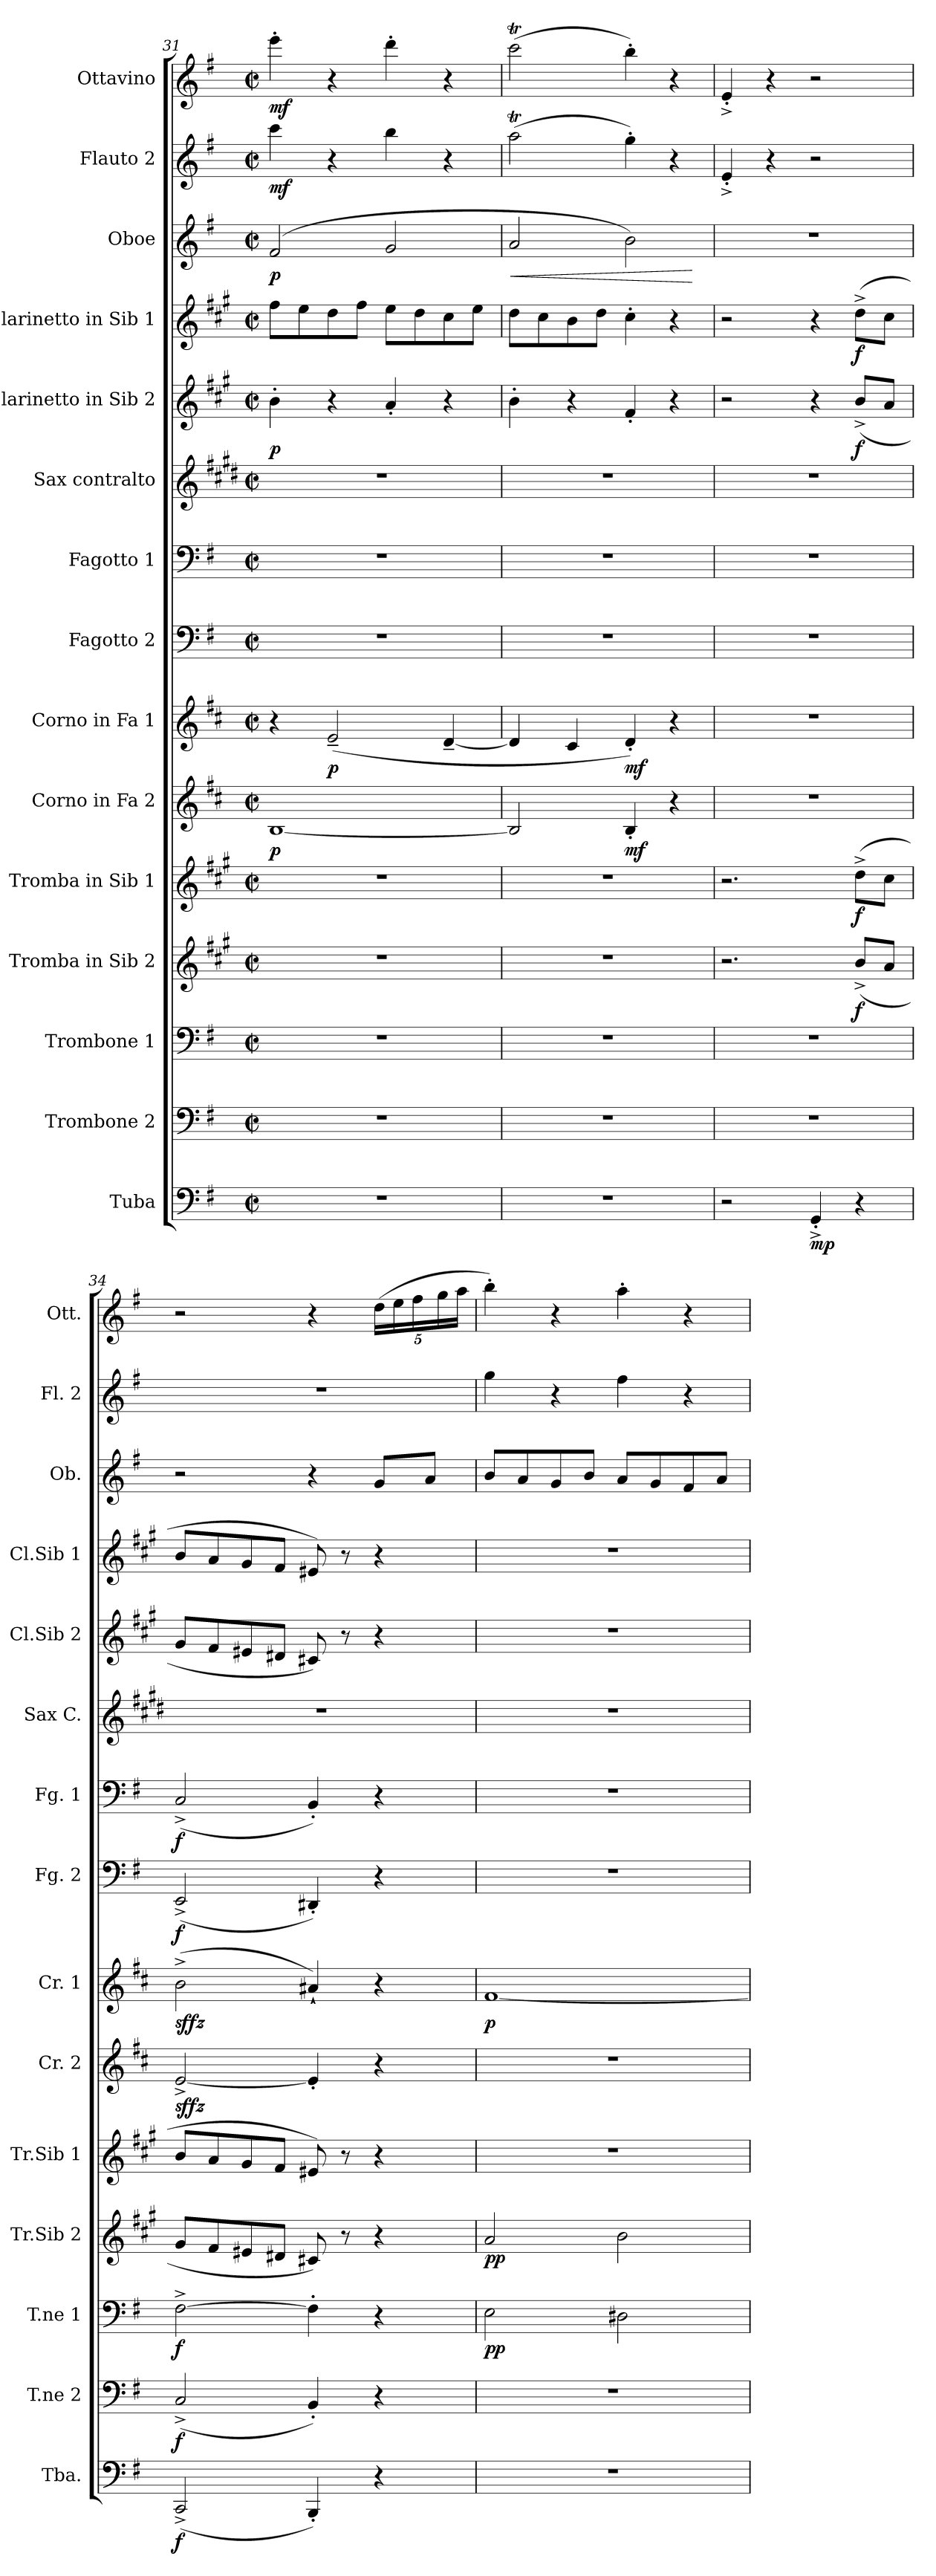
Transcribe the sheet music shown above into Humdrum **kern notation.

**kern	**dynam	**kern	**dynam	**kern	**dynam	**kern	**dynam	**kern	**dynam	**kern	**dynam	**kern	**dynam	**kern	**dynam	**kern	**dynam	**kern	**kern	**dynam	**kern	**dynam	**kern	**dynam	**kern	**dynam	**kern	**dynam
*part15	*part15	*part14	*part14	*part13	*part13	*part12	*part12	*part11	*part11	*part10	*part10	*part9	*part9	*part8	*part8	*part7	*part7	*part6	*part5	*part5	*part4	*part4	*part3	*part3	*part2	*part2	*part1	*part1
*staff15	*staff15	*staff14	*staff14	*staff13	*staff13	*staff12	*staff12	*staff11	*staff11	*staff10	*staff10	*staff9	*staff9	*staff8	*staff8	*staff7	*staff7	*staff6	*staff5	*staff5	*staff4	*staff4	*staff3	*staff3	*staff2	*staff2	*staff1	*staff1
*I"Tuba	*	*I"Trombone 2	*	*I"Trombone 1	*	*I"Tromba in Sib 2	*	*I"Tromba in Sib 1	*	*I"Corno in Fa 2	*	*I"Corno in Fa 1	*	*I"Fagotto 2	*	*I"Fagotto 1	*	*I"Sax contralto	*I"Clarinetto in Sib 2	*	*I"Clarinetto in Sib 1	*	*I"Oboe	*	*I"Flauto 2	*	*I"Ottavino	*
*I'Tba.	*	*I'T.ne 2	*	*I'T.ne 1	*	*I'Tr.Sib 2	*	*I'Tr.Sib 1	*	*I'Cr. 2	*	*I'Cr. 1	*	*I'Fg. 2	*	*I'Fg. 1	*	*I'Sax C.	*I'Cl.Sib 2	*	*I'Cl.Sib 1	*	*I'Ob.	*	*I'Fl. 2	*	*I'Ott.	*
*clefF4	*	*clefF4	*	*clefF4	*	*clefG2	*	*clefG2	*	*clefG2	*	*clefG2	*	*clefF4	*	*clefF4	*	*clefG2	*clefG2	*	*clefG2	*	*clefG2	*	*clefG2	*	*clefG2	*
*	*	*	*	*	*	*ITrd1c2	*	*ITrd1c2	*	*ITrd4c7	*	*ITrd4c7	*	*	*	*	*	*ITrd5c9	*ITrd1c2	*	*ITrd1c2	*	*	*	*	*	*	*
*k[f#]	*	*k[f#]	*	*k[f#]	*	*k[f#]	*	*k[f#]	*	*k[f#]	*	*k[f#]	*	*k[f#]	*	*k[f#]	*	*k[f#]	*k[f#]	*	*k[f#]	*	*k[f#]	*	*k[f#]	*	*k[f#]	*
*G:	*	*G:	*	*G:	*	*G:	*	*G:	*	*G:	*	*G:	*	*G:	*	*G:	*	*G:	*G:	*	*G:	*	*G:	*	*G:	*	*G:	*
*M2/2	*	*M2/2	*	*M2/2	*	*M2/2	*	*M2/2	*	*M2/2	*	*M2/2	*	*M2/2	*	*M2/2	*	*M2/2	*M2/2	*	*M2/2	*	*M2/2	*	*M2/2	*	*M2/2	*
*met(c|)	*	*met(c|)	*	*met(c|)	*	*met(c|)	*	*met(c|)	*	*met(c|)	*	*met(c|)	*	*met(c|)	*	*met(c|)	*	*met(c|)	*met(c|)	*	*met(c|)	*	*met(c|)	*	*met(c|)	*	*met(c|)	*
=31	=31	=31	=31	=31	=31	=31	=31	=31	=31	=31	=31	=31	=31	=31	=31	=31	=31	=31	=31	=31	=31	=31	=31	=31	=31	=31	=31	=31
!	!	!	!	!	!	!	!	!	!	!	!LO:DY:b	!	!	!	!	!	!	!	!	!LO:DY:b	!	!	!	!LO:DY:b	!	!LO:DY:b	!	!LO:DY:b
1r	.	1r	.	1r	.	1r	.	1r	.	[1E	p	4r	.	1r	.	1r	.	1r	4a'\	p	8ee\L	.	(>2f#/	p	4ccc\	mf	4eee'\	mf
.	.	.	.	.	.	.	.	.	.	.	.	.	.	.	.	.	.	.	.	.	8dd\	.	.	.	.	.	.	.
!	!	!	!	!	!	!	!	!	!	!	!	!	!LO:DY:b	!	!	!	!	!	!	!	!	!	!	!	!	!	!	!
.	.	.	.	.	.	.	.	.	.	.	.	(>2A~/	p	.	.	.	.	.	4r	.	8cc\	.	.	.	4r	.	4r	.
.	.	.	.	.	.	.	.	.	.	.	.	.	.	.	.	.	.	.	.	.	8ee\J	.	.	.	.	.	.	.
.	.	.	.	.	.	.	.	.	.	.	.	.	.	.	.	.	.	.	4g'/	.	8dd\L	.	2g/	.	4bb\	.	4ddd'\	.
.	.	.	.	.	.	.	.	.	.	.	.	.	.	.	.	.	.	.	.	.	8cc\	.	.	.	.	.	.	.
.	.	.	.	.	.	.	.	.	.	.	.	[4G~/	.	.	.	.	.	.	4r	.	8b\	.	.	.	4r	.	4r	.
.	.	.	.	.	.	.	.	.	.	.	.	.	.	.	.	.	.	.	.	.	8dd\J	.	.	.	.	.	.	.
=32	=32	=32	=32	=32	=32	=32	=32	=32	=32	=32	=32	=32	=32	=32	=32	=32	=32	=32	=32	=32	=32	=32	=32	=32	=32	=32	=32	=32
!	!	!	!	!	!	!	!	!	!	!	!	!	!	!	!	!	!	!	!	!	!	!	!	!LO:HP:b	!	!	!	!
1r	.	1r	.	1r	.	1r	.	1r	.	2E/]	.	4G/]	.	1r	.	1r	.	1r	4a'\	.	8cc\L	.	2a/	<	(>2aaT\	.	(>2cccT\	.
.	.	.	.	.	.	.	.	.	.	.	.	.	.	.	.	.	.	.	.	.	8b\	.	.	.	.	.	.	.
.	.	.	.	.	.	.	.	.	.	.	.	4F#/	.	.	.	.	.	.	4r	.	8a\	.	.	.	.	.	.	.
.	.	.	.	.	.	.	.	.	.	.	.	.	.	.	.	.	.	.	.	.	8cc\J	.	.	.	.	.	.	.
!	!	!	!	!	!	!	!	!	!	!	!LO:DY:b	!	!LO:DY:b	!	!	!	!	!	!	!	!	!	!	!	!	!	!	!
.	.	.	.	.	.	.	.	.	.	4E'/	mf	4G'/)	mf	.	.	.	.	.	4e'/	.	4b'\	.	2b\)	.	4gg'\)	.	4bb'\)	.
.	.	.	.	.	.	.	.	.	.	4r	.	4r	.	.	.	.	.	.	4r	.	4r	.	.	.	4r	.	4r	.
.	.	.	.	.	.	.	.	.	.	.	.	.	.	.	.	.	.	.	.	.	.	.	.	[	.	.	.	.
=33	=33	=33	=33	=33	=33	=33	=33	=33	=33	=33	=33	=33	=33	=33	=33	=33	=33	=33	=33	=33	=33	=33	=33	=33	=33	=33	=33	=33
2r	.	1r	.	1r	.	2.r	.	2.r	.	1r	.	1r	.	1r	.	1r	.	1r	2r	.	2r	.	1r	.	4e^'/	.	4e^'/	.
.	.	.	.	.	.	.	.	.	.	.	.	.	.	.	.	.	.	.	.	.	.	.	.	.	4r	.	4r	.
!	!LO:DY:b	!	!	!	!	!	!	!	!	!	!	!	!	!	!	!	!	!	!	!	!	!	!	!	!	!	!	!
4GG^'/	mp	.	.	.	.	.	.	.	.	.	.	.	.	.	.	.	.	.	4r	.	4r	.	.	.	2r	.	2r	.
!	!	!	!	!	!	!	!LO:DY:b	!	!LO:DY:b	!	!	!	!	!	!	!	!	!	!	!LO:DY:b	!	!LO:DY:b	!	!	!	!	!	!
4r	.	.	.	.	.	(8a^/L	f	(>8cc^\L	f	.	.	.	.	.	.	.	.	.	(8a^/L	f	(>8cc^\L	f	.	.	.	.	.	.
.	.	.	.	.	.	8g/J	.	8b\J	.	.	.	.	.	.	.	.	.	.	8g/J	.	8b\J	.	.	.	.	.	.	.
!!LO:PB:g=z
=34	=34	=34	=34	=34	=34	=34	=34	=34	=34	=34	=34	=34	=34	=34	=34	=34	=34	=34	=34	=34	=34	=34	=34	=34	=34	=34	=34	=34
!	!LO:DY:b	!	!LO:DY:b	!	!LO:DY:b	!	!	!	!	!	!LO:DY:b	!	!LO:DY:b	!	!LO:DY:b	!	!LO:DY:b	!	!	!	!	!	!	!	!	!	!	!
(2CC^/	f	(2C^/	f	[2F#^\	f	8f#/L	.	8a/L	.	[2A^/	sffz	(>2e^\	sffz	(2EE^/	f	(2C^/	f	1r	8f#/L	.	8a/L	.	2r	.	1r	.	2r	.
.	.	.	.	.	.	8e/	.	8g/	.	.	.	.	.	.	.	.	.	.	8e/	.	8g/	.	.	.	.	.	.	.
.	.	.	.	.	.	8d#X/	.	8f#/	.	.	.	.	.	.	.	.	.	.	8d#X/	.	8f#/	.	.	.	.	.	.	.
.	.	.	.	.	.	8c#X/J	.	8e/J	.	.	.	.	.	.	.	.	.	.	8c#X/J	.	8e/J	.	.	.	.	.	.	.
4BBB'/)	.	4BB'/)	.	4F#'\]	.	8Bn/)	.	8d#X/)	.	4A'/]	.	4d#X`/)	.	4DD#X'/)	.	4BB'/)	.	.	8Bn/)	.	8d#X/)	.	4r	.	.	.	4r	.
.	.	.	.	.	.	8r	.	8r	.	.	.	.	.	.	.	.	.	.	8r	.	8r	.	.	.	.	.	.	.
*	*	*	*	*	*	*	*	*	*	*	*	*	*	*	*	*	*	*	*	*	*	*	*	*	*	*	*Xbrackettup	*
4r	.	4r	.	4r	.	4r	.	4r	.	4r	.	4r	.	4r	.	4r	.	.	4r	.	4r	.	8g/L	.	.	.	(>20dd\LL	.
.	.	.	.	.	.	.	.	.	.	.	.	.	.	.	.	.	.	.	.	.	.	.	.	.	.	.	20ee\	.
.	.	.	.	.	.	.	.	.	.	.	.	.	.	.	.	.	.	.	.	.	.	.	.	.	.	.	20ff#\	.
.	.	.	.	.	.	.	.	.	.	.	.	.	.	.	.	.	.	.	.	.	.	.	8a/J	.	.	.	.	.
.	.	.	.	.	.	.	.	.	.	.	.	.	.	.	.	.	.	.	.	.	.	.	.	.	.	.	20gg\	.
.	.	.	.	.	.	.	.	.	.	.	.	.	.	.	.	.	.	.	.	.	.	.	.	.	.	.	20aa\JJ	.
=35	=35	=35	=35	=35	=35	=35	=35	=35	=35	=35	=35	=35	=35	=35	=35	=35	=35	=35	=35	=35	=35	=35	=35	=35	=35	=35	=35	=35
!	!	!	!	!	!LO:DY:b	!	!LO:DY:b	!	!	!	!	!	!LO:DY:b	!	!	!	!	!	!	!	!	!	!	!	!	!	!	!
1r	.	1r	.	2E\	pp	2g/	pp	1r	.	1r	.	[1B	p	1r	.	1r	.	1r	1r	.	1r	.	8b/L	.	4gg\	.	4bb'\)	.
.	.	.	.	.	.	.	.	.	.	.	.	.	.	.	.	.	.	.	.	.	.	.	8a/	.	.	.	.	.
.	.	.	.	.	.	.	.	.	.	.	.	.	.	.	.	.	.	.	.	.	.	.	8g/	.	4r	.	4r	.
.	.	.	.	.	.	.	.	.	.	.	.	.	.	.	.	.	.	.	.	.	.	.	8b/J	.	.	.	.	.
.	.	.	.	2D#X\	.	2a\	.	.	.	.	.	.	.	.	.	.	.	.	.	.	.	.	8a/L	.	4ff#\	.	4aa'\	.
.	.	.	.	.	.	.	.	.	.	.	.	.	.	.	.	.	.	.	.	.	.	.	8g/	.	.	.	.	.
.	.	.	.	.	.	.	.	.	.	.	.	.	.	.	.	.	.	.	.	.	.	.	8f#/	.	4r	.	4r	.
.	.	.	.	.	.	.	.	.	.	.	.	.	.	.	.	.	.	.	.	.	.	.	8a/J	.	.	.	.	.
=	=	=	=	=	=	=	=	=	=	=	=	=	=	=	=	=	=	=	=	=	=	=	=	=	=	=	=	=
*-	*-	*-	*-	*-	*-	*-	*-	*-	*-	*-	*-	*-	*-	*-	*-	*-	*-	*-	*-	*-	*-	*-	*-	*-	*-	*-	*-	*-
